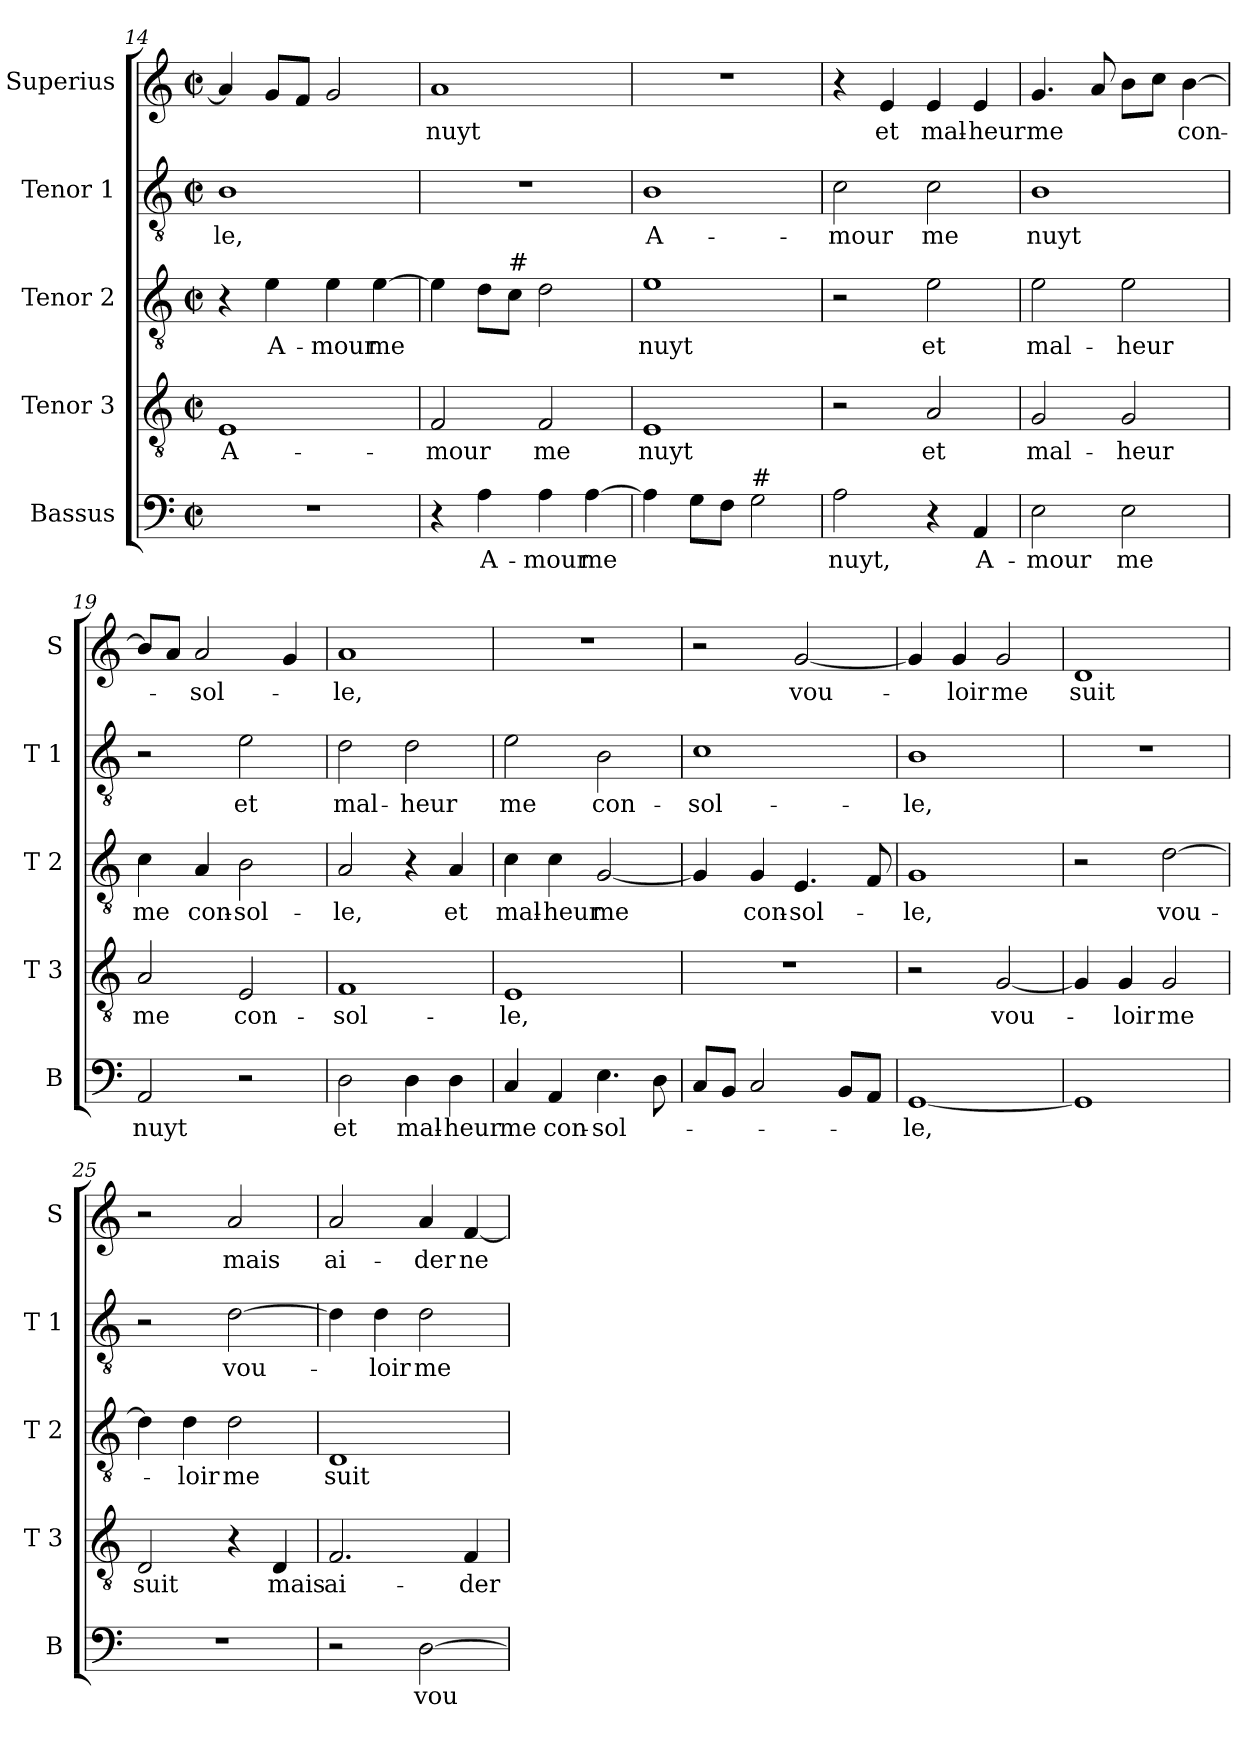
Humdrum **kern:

**kern	**text	**kern	**text	**kern	**text	**kern	**text	**kern	**text
*part5	*part5	*part4	*part4	*part3	*part3	*part2	*part2	*part1	*part1
*staff5	*staff5	*staff4	*staff4	*staff3	*staff3	*staff2	*staff2	*staff1	*staff1
*I"Bassus	*	*I"Tenor 3	*	*I"Tenor 2	*	*I"Tenor 1	*	*I"Superius	*
*I'B	*	*I'T 3	*	*I'T 2	*	*I'T 1	*	*I'S	*
*clefF4	*	*clefGv2	*	*clefGv2	*	*clefGv2	*	*clefG2	*
*k[]	*	*k[]	*	*k[]	*	*k[]	*	*k[]	*
*C:	*	*C:	*	*C:	*	*C:	*	*C:	*
*M2/2	*	*M2/2	*	*M2/2	*	*M2/2	*	*M2/2	*
*met(c|)	*	*met(c|)	*	*met(c|)	*	*met(c|)	*	*met(c|)	*
=14	=14	=14	=14	=14	=14	=14	=14	=14	=14
!	!	!	!LO:LY:b	!	!	!	!LO:LY:b	!	!
1r	.	1E	A-	4r	.	1B	-le,	4a/]	.
!	!	!	!	!	!LO:LY:b	!	!	!	!
.	.	.	.	4e\	A-	.	.	8g/L	.
.	.	.	.	.	.	.	.	8f/J	.
!	!	!	!	!	!LO:LY:b	!	!	!	!
.	.	.	.	4e\	-mour	.	.	2g/	.
!	!	!	!	!	!LO:LY:b	!	!	!	!
.	.	.	.	[4e\	me	.	.	.	.
=15	=15	=15	=15	=15	=15	=15	=15	=15	=15
!	!	!	!LO:LY:b	!	!	!	!	!	!LO:LY:b
4r	.	2F/	-mour	4e\]	.	1r	.	1a	nuyt
!	!LO:LY:b	!	!	!	!	!	!	!	!
4A\	A-	.	.	8d\L	.	.	.	.	.
!	!	!	!	!LO:TX:a:t=#	!	!	!	!	!
.	.	.	.	8c\J	.	.	.	.	.
!	!LO:LY:b	!	!LO:LY:b	!	!	!	!	!	!
4A\	-mour	2F/	me	2d\	.	.	.	.	.
!	!LO:LY:b	!	!	!	!	!	!	!	!
[4A\	me	.	.	.	.	.	.	.	.
=16	=16	=16	=16	=16	=16	=16	=16	=16	=16
!	!	!	!LO:LY:b	!	!LO:LY:b	!	!LO:LY:b	!	!
4A\]	.	1E	nuyt	1e	nuyt	1B	A-	1r	.
8G\L	.	.	.	.	.	.	.	.	.
8F\J	.	.	.	.	.	.	.	.	.
!LO:TX:a:t=#	!	!	!	!	!	!	!	!	!
2G\	.	.	.	.	.	.	.	.	.
=17	=17	=17	=17	=17	=17	=17	=17	=17	=17
!	!LO:LY:b	!	!	!	!	!	!LO:LY:b	!	!
2A\	nuyt,	2r	.	2r	.	2c\	-mour	4r	.
!	!	!	!	!	!	!	!	!	!LO:LY:b
.	.	.	.	.	.	.	.	4e/	et
!	!	!	!LO:LY:b	!	!LO:LY:b	!	!LO:LY:b	!	!LO:LY:b
4r	.	2A/	et	2e\	et	2c\	me	4e/	mal-
!	!LO:LY:b	!	!	!	!	!	!	!	!LO:LY:b
4AA/	A-	.	.	.	.	.	.	4e/	-heur
!!LO:LB:g=z
=18	=18	=18	=18	=18	=18	=18	=18	=18	=18
!	!LO:LY:b	!	!LO:LY:b	!	!LO:LY:b	!	!LO:LY:b	!	!LO:LY:b
2E\	-mour	2G/	mal-	2e\	mal-	1B	nuyt	4.g/	me
.	.	.	.	.	.	.	.	8a/	.
!	!LO:LY:b	!	!LO:LY:b	!	!LO:LY:b	!	!	!	!
2E\	me	2G/	-heur	2e\	-heur	.	.	8b\L	.
.	.	.	.	.	.	.	.	8cc\J	.
!	!	!	!	!	!	!	!	!	!LO:LY:b
.	.	.	.	.	.	.	.	[4b\	con-
=19	=19	=19	=19	=19	=19	=19	=19	=19	=19
!	!LO:LY:b	!	!LO:LY:b	!	!LO:LY:b	!	!	!	!
2AA/	nuyt	2A/	me	4c\	me	2r	.	8b/L]	.
.	.	.	.	.	.	.	.	8a/J	.
!	!	!	!	!	!LO:LY:b	!	!	!	!LO:LY:b
.	.	.	.	4A/	con-	.	.	2a/	-sol-
!	!	!	!LO:LY:b	!	!LO:LY:b	!	!LO:LY:b	!	!
2r	.	2E/	con-	2B\	-sol-	2e\	et	.	.
.	.	.	.	.	.	.	.	4g/	.
=20	=20	=20	=20	=20	=20	=20	=20	=20	=20
!	!LO:LY:b	!	!LO:LY:b	!	!LO:LY:b	!	!LO:LY:b	!	!LO:LY:b
2D\	et	1F	-sol-	2A/	-le,	2d\	mal-	1a	-le,
!	!LO:LY:b	!	!	!	!	!	!LO:LY:b	!	!
4D\	mal-	.	.	4r	.	2d\	-heur	.	.
!	!LO:LY:b	!	!	!	!LO:LY:b	!	!	!	!
4D\	-heur	.	.	4A/	et	.	.	.	.
=21	=21	=21	=21	=21	=21	=21	=21	=21	=21
!	!LO:LY:b	!	!LO:LY:b	!	!LO:LY:b	!	!LO:LY:b	!	!
4C/	me	1E	-le,	4c\	mal-	2e\	me	1r	.
!	!LO:LY:b	!	!	!	!LO:LY:b	!	!	!	!
4AA/	con-	.	.	4c\	-heur	.	.	.	.
!	!LO:LY:b	!	!	!	!LO:LY:b	!	!LO:LY:b	!	!
4.E\	-sol-	.	.	[2G/	me	2B\	con-	.	.
8D\	.	.	.	.	.	.	.	.	.
=22	=22	=22	=22	=22	=22	=22	=22	=22	=22
!	!	!	!	!	!	!	!LO:LY:b	!	!
8C/L	.	1r	.	4G/]	.	1c	-sol-	2r	.
8BB/J	.	.	.	.	.	.	.	.	.
!	!	!	!	!	!LO:LY:b	!	!	!	!
2C/	.	.	.	4G/	con-	.	.	.	.
!	!	!	!	!	!LO:LY:b	!	!	!	!LO:LY:b
.	.	.	.	4.E/	-sol-	.	.	[2g/	vou-
8BB/L	.	.	.	.	.	.	.	.	.
8AA/J	.	.	.	8F/	.	.	.	.	.
=23	=23	=23	=23	=23	=23	=23	=23	=23	=23
!	!LO:LY:b	!	!	!	!LO:LY:b	!	!LO:LY:b	!	!
[1GG	-le,	2r	.	1G	-le,	1B	-le,	4g/]	.
!	!	!	!	!	!	!	!	!	!LO:LY:b
.	.	.	.	.	.	.	.	4g/	-loir
!	!	!	!LO:LY:b	!	!	!	!	!	!LO:LY:b
.	.	[2G/	vou-	.	.	.	.	2g/	me
!!LO:LB:g=z
=24	=24	=24	=24	=24	=24	=24	=24	=24	=24
!	!	!	!	!	!	!	!	!	!LO:LY:b
1GG]	.	4G/]	.	2r	.	1r	.	1d	suit
!	!	!	!LO:LY:b	!	!	!	!	!	!
.	.	4G/	-loir	.	.	.	.	.	.
!	!	!	!LO:LY:b	!	!LO:LY:b	!	!	!	!
.	.	2G/	me	[2d\	vou-	.	.	.	.
=25	=25	=25	=25	=25	=25	=25	=25	=25	=25
!	!	!	!LO:LY:b	!	!	!	!	!	!
1r	.	2D/	suit	4d\]	.	2r	.	2r	.
!	!	!	!	!	!LO:LY:b	!	!	!	!
.	.	.	.	4d\	-loir	.	.	.	.
!	!	!	!	!	!LO:LY:b	!	!LO:LY:b	!	!LO:LY:b
.	.	4r	.	2d\	me	[2d\	vou-	2a/	mais
!	!	!	!LO:LY:b	!	!	!	!	!	!
.	.	4D/	mais	.	.	.	.	.	.
=26	=26	=26	=26	=26	=26	=26	=26	=26	=26
!	!	!	!LO:LY:b	!	!LO:LY:b	!	!	!	!LO:LY:b
2r	.	2.F/	ai-	1D	suit	4d\]	.	2a/	ai-
!	!	!	!	!	!	!	!LO:LY:b	!	!
.	.	.	.	.	.	4d\	-loir	.	.
!	!LO:LY:b	!	!	!	!	!	!LO:LY:b	!	!LO:LY:b
[2D\	vou-	.	.	.	.	2d\	me	4a/	-der
!	!	!	!LO:LY:b	!	!	!	!	!	!LO:LY:b
.	.	4F/	-der	.	.	.	.	[4f/	ne
=	=	=	=	=	=	=	=	=	=
*-	*-	*-	*-	*-	*-	*-	*-	*-	*-
